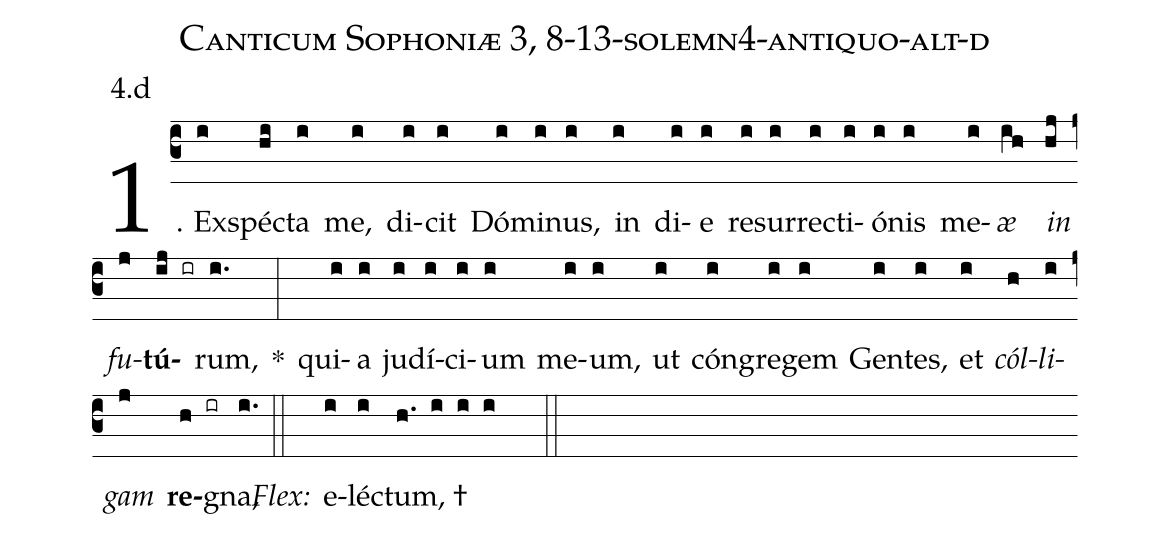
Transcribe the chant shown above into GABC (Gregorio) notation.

name: Canticum Sophoniæ 3, 8-13-solemn4-antiquo-alt-d;
annotation: 4.d;
%%
(c3)1. Ex(i)spéc(hi)ta(i) me,(i) di(i)cit(i) Dó(i)mi(i)nus,(i) in(i) di(i)e(i) re(i)sur(i)rec(i)ti(i)ó(i)nis(i) me(i)<i>æ</i>(ih) <i>in</i>(hj) <i>fu</i>(j)<b>tú</b>(ij ir)rum,(i.) *(:) qui(i)a(i) ju(i)dí(i)ci(i)um(i) me(i)um,(i) ut(i) cón(i)gre(i)gem(i) Gen(i)tes,(i) et(i) <i>cól</i>(h)<i>li</i>(i)<i>gam</i>(j) <b>re</b>(h ir)gna,(i.) (::)
<i>Flex:</i>()  e(i)léc(i)tum, †(h. i i i  ::)
